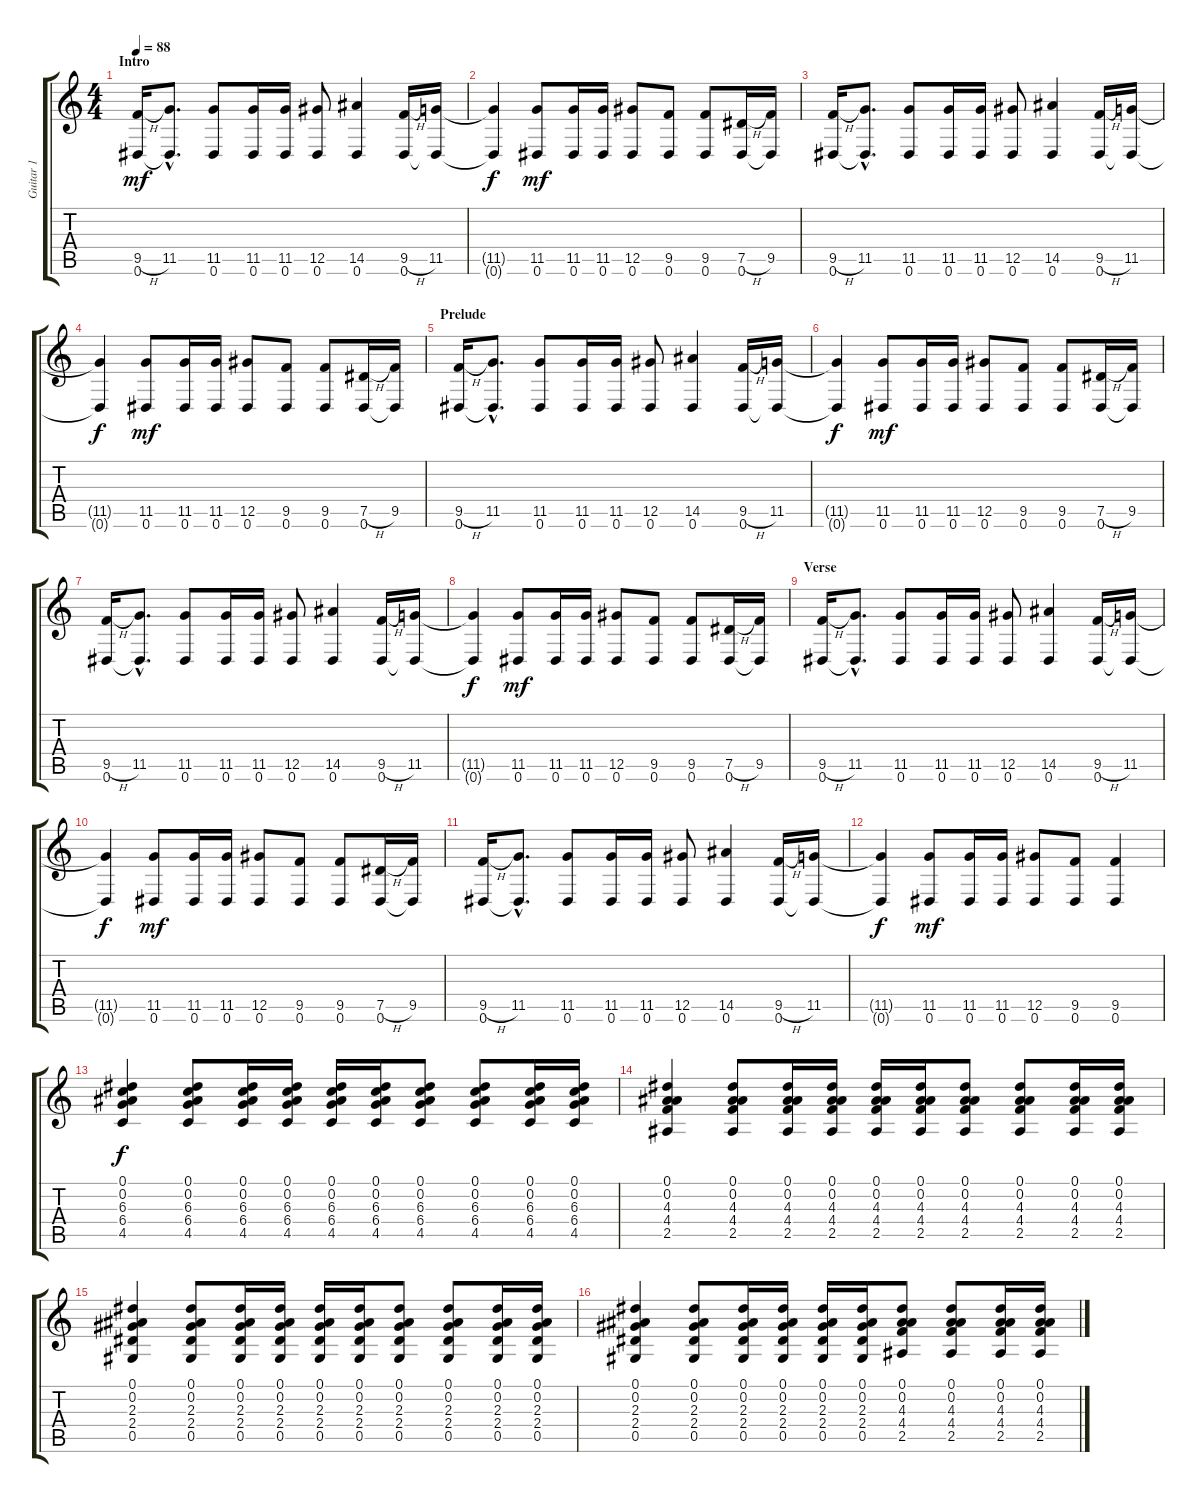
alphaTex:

\track ("Guitar 1" "Guitar 1") {instrument electricguitarclean}
\staff {score tabs}
\tuning (Eb4 Bb3 Gb3 Db3 Ab2 Eb2) {hide}
\ts (4 4)
\section ("" "Intro")
\tempo 88
\clef g2
\ks c
(9.5{h} 0.6).16{dy mf instrument electricguitarclean} (11.5{hac} 0.6{hac t}).8{d} (11.5 0.6).8 (11.5 0.6).16 (11.5 0.6).16 (12.5 0.6).8 (14.5 0.6).4 (9.5{h} 0.6).16 (11.5 0.6{t}).16 |
(11.5{t} 0.6{t}).4{dy f} (11.5 0.6).8{dy mf} (11.5 0.6).16 (11.5 0.6).16 (12.5 0.6).8 (9.5 0.6).8 (9.5 0.6).8 (7.5{h} 0.6).16 (9.5 0.6{t}).16 |
(9.5{h} 0.6).16 (11.5{hac} 0.6{hac t}).8{d} (11.5 0.6).8 (11.5 0.6).16 (11.5 0.6).16 (12.5 0.6).8 (14.5 0.6).4 (9.5{h} 0.6).16 (11.5 0.6{t}).16 |
(11.5{t} 0.6{t}).4{dy f} (11.5 0.6).8{dy mf} (11.5 0.6).16 (11.5 0.6).16 (12.5 0.6).8 (9.5 0.6).8 (9.5 0.6).8 (7.5{h} 0.6).16 (9.5 0.6{t}).16 |
\section ("" "Prelude")
(9.5{h} 0.6).16 (11.5{hac} 0.6{hac t}).8{d} (11.5 0.6).8 (11.5 0.6).16 (11.5 0.6).16 (12.5 0.6).8 (14.5 0.6).4 (9.5{h} 0.6).16 (11.5 0.6{t}).16 |
(11.5{t} 0.6{t}).4{dy f} (11.5 0.6).8{dy mf} (11.5 0.6).16 (11.5 0.6).16 (12.5 0.6).8 (9.5 0.6).8 (9.5 0.6).8 (7.5{h} 0.6).16 (9.5 0.6{t}).16 |
(9.5{h} 0.6).16 (11.5{hac} 0.6{hac t}).8{d} (11.5 0.6).8 (11.5 0.6).16 (11.5 0.6).16 (12.5 0.6).8 (14.5 0.6).4 (9.5{h} 0.6).16 (11.5 0.6{t}).16 |
(11.5{t} 0.6{t}).4{dy f} (11.5 0.6).8{dy mf} (11.5 0.6).16 (11.5 0.6).16 (12.5 0.6).8 (9.5 0.6).8 (9.5 0.6).8 (7.5{h} 0.6).16 (9.5 0.6{t}).16 |
\section ("" "Verse")
(9.5{h} 0.6).16 (11.5{hac} 0.6{hac t}).8{d} (11.5 0.6).8 (11.5 0.6).16 (11.5 0.6).16 (12.5 0.6).8 (14.5 0.6).4 (9.5{h} 0.6).16 (11.5 0.6{t}).16 |
(11.5{t} 0.6{t}).4{dy f} (11.5 0.6).8{dy mf} (11.5 0.6).16 (11.5 0.6).16 (12.5 0.6).8 (9.5 0.6).8 (9.5 0.6).8 (7.5{h} 0.6).16 (9.5 0.6{t}).16 |
(9.5{h} 0.6).16 (11.5{hac} 0.6{hac t}).8{d} (11.5 0.6).8 (11.5 0.6).16 (11.5 0.6).16 (12.5 0.6).8 (14.5 0.6).4 (9.5{h} 0.6).16 (11.5 0.6{t}).16 |
(11.5{t} 0.6{t}).4{dy f} (11.5 0.6).8{dy mf} (11.5 0.6).16 (11.5 0.6).16 (12.5 0.6).8 (9.5 0.6).8 (9.5 0.6).4 |
(0.1 0.2 6.3 6.4 4.5).4{dy f instrument acousticguitarsteel} (0.1 0.2 6.3 6.4 4.5).8 (0.1 0.2 6.3 6.4 4.5).16 (0.1 0.2 6.3 6.4 4.5).16 (0.1 0.2 6.3 6.4 4.5).16 (0.1 0.2 6.3 6.4 4.5).16 (0.1 0.2 6.3 6.4 4.5).8 (0.1 0.2 6.3 6.4 4.5).8 (0.1 0.2 6.3 6.4 4.5).16 (0.1 0.2 6.3 6.4 4.5).16 |
(0.1 0.2 4.3 4.4 2.5).4 (0.1 0.2 4.3 4.4 2.5).8 (0.1 0.2 4.3 4.4 2.5).16 (0.1 0.2 4.3 4.4 2.5).16 (0.1 0.2 4.3 4.4 2.5).16 (0.1 0.2 4.3 4.4 2.5).16 (0.1 0.2 4.3 4.4 2.5).8 (0.1 0.2 4.3 4.4 2.5).8 (0.1 0.2 4.3 4.4 2.5).16 (0.1 0.2 4.3 4.4 2.5).16 |
(0.1 0.2 2.3 2.4 0.5).4 (0.1 0.2 2.3 2.4 0.5).8 (0.1 0.2 2.3 2.4 0.5).16 (0.1 0.2 2.3 2.4 0.5).16 (0.1 0.2 2.3 2.4 0.5).16 (0.1 0.2 2.3 2.4 0.5).16 (0.1 0.2 2.3 2.4 0.5).8 (0.1 0.2 2.3 2.4 0.5).8 (0.1 0.2 2.3 2.4 0.5).16 (0.1 0.2 2.3 2.4 0.5).16 |
(0.1 0.2 2.3 2.4 0.5).4 (0.1 0.2 2.3 2.4 0.5).8 (0.1 0.2 2.3 2.4 0.5).16 (0.1 0.2 2.3 2.4 0.5).16 (0.1 0.2 2.3 2.4 0.5).16 (0.1 0.2 2.3 2.4 0.5).16 (0.1 0.2 4.3 4.4 2.5).8 (0.1 0.2 4.3 4.4 2.5).8 (0.1 0.2 4.3 4.4 2.5).16 (0.1 0.2 4.3 4.4 2.5).16
